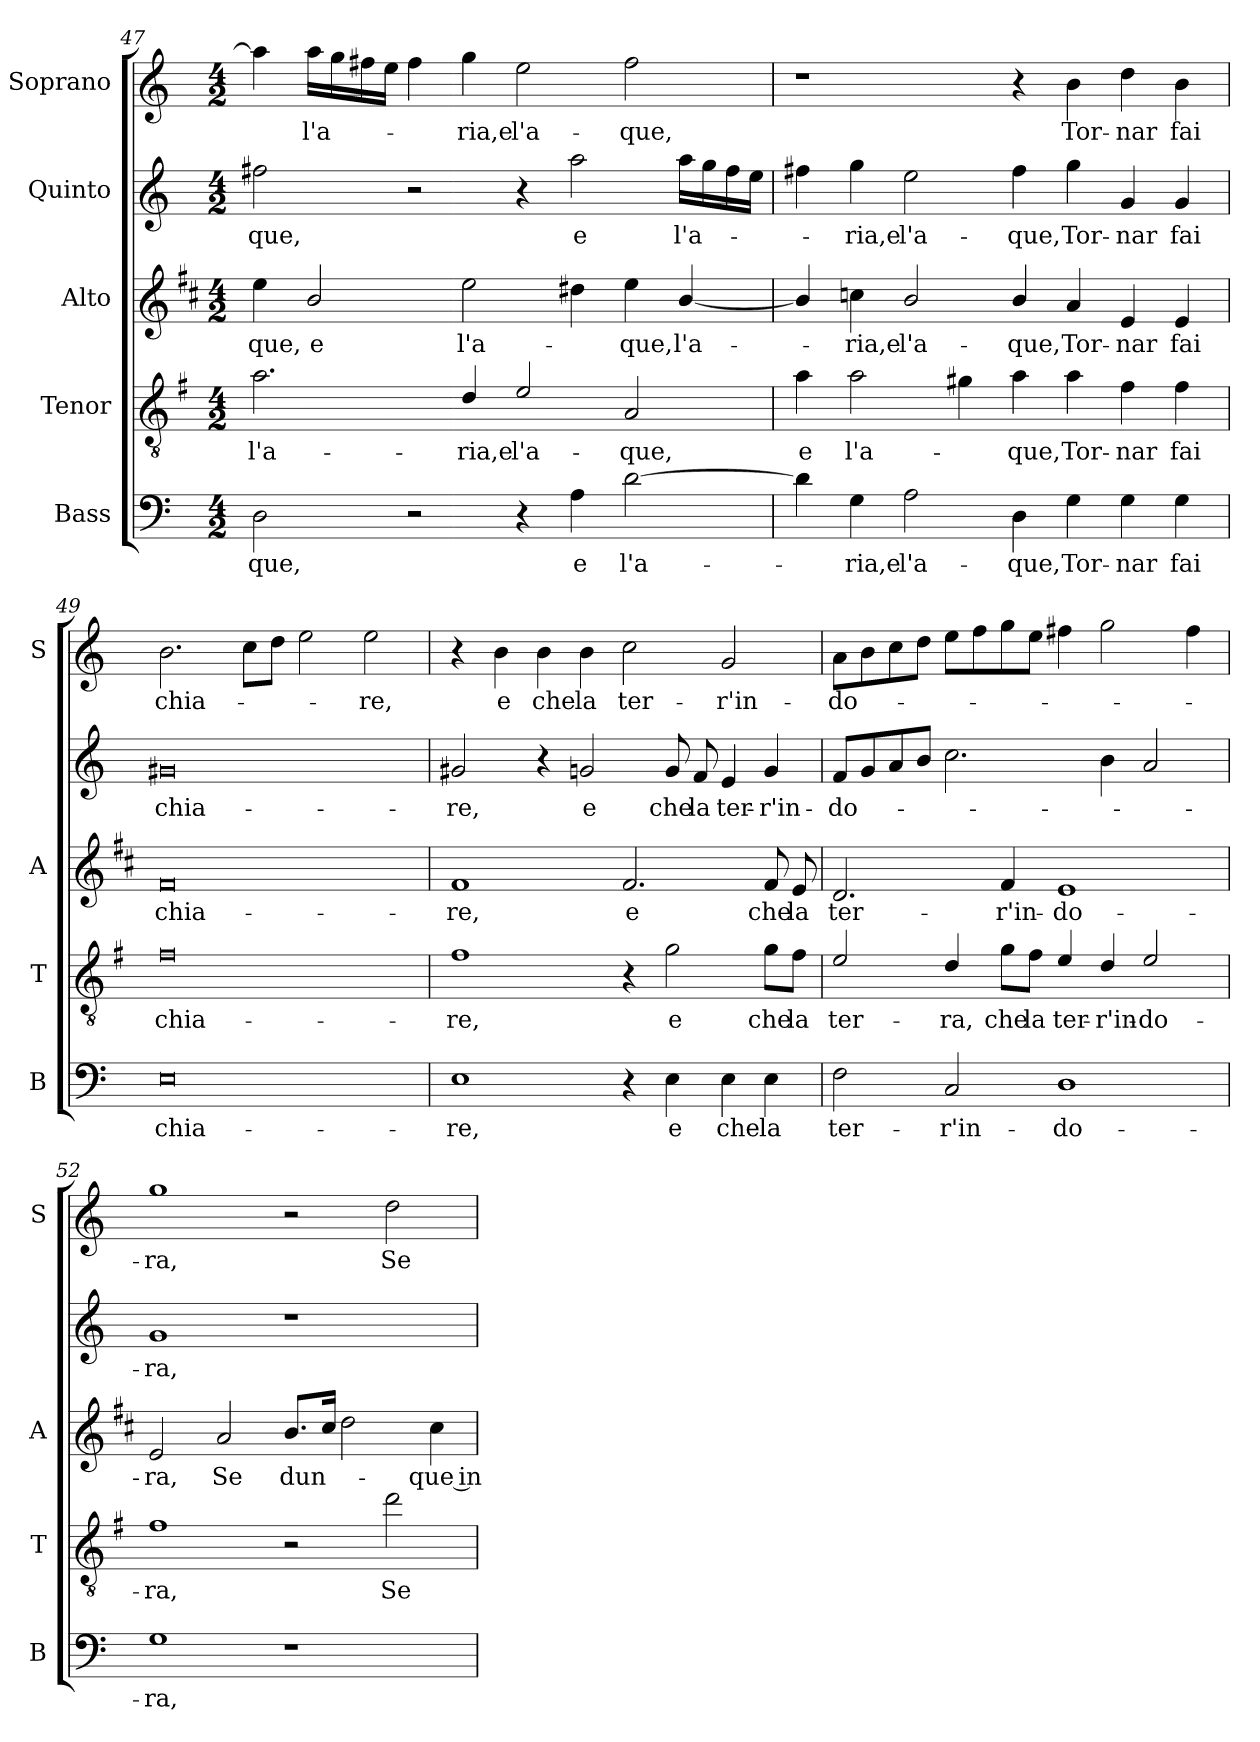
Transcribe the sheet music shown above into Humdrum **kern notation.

**kern	**text	**kern	**text	**kern	**text	**kern	**text	**kern	**text
*part5	*part5	*part4	*part4	*part3	*part3	*part2	*part2	*part1	*part1
*staff5	*staff5	*staff4	*staff4	*staff3	*staff3	*staff2	*staff2	*staff1	*staff1
*I"Bass	*	*I"Tenor	*	*I"Alto	*	*I"Quinto	*	*I"Soprano	*
*I'B	*	*I'T	*	*I'A	*	*	*	*I'S	*
!!LO:LB:g=z
*clefF4	*	*clefGv2	*	*clefG2	*	*clefG2	*	*clefG2	*
*	*	*ITrd4c7	*	*ITrd1c2	*	*	*	*	*
*k[]	*	*k[]	*	*k[]	*	*k[]	*	*k[]	*
*C:	*	*C:	*	*C:	*	*C:	*	*C:	*
*M4/2	*	*M4/2	*	*M4/2	*	*M4/2	*	*M4/2	*
=47	=47	=47	=47	=47	=47	=47	=47	=47	=47
!	!LO:LY:b	!	!LO:LY:b	!	!LO:LY:b	!	!LO:LY:b	!	!
2D\	-que,	2.d\	l'a-	4dd\	-que,	2ff#X\	-que,	4aa\]	.
!	!	!	!	!	!LO:LY:b	!	!	!	!LO:LY:b
.	.	.	.	2a/	e	.	.	16aa\LL	l'a-
.	.	.	.	.	.	.	.	16gg\	.
.	.	.	.	.	.	.	.	16ff#X\	.
.	.	.	.	.	.	.	.	16ee\JJ	.
2r	.	.	.	.	.	2r	.	4ff#\	.
!	!	!	!LO:LY:b	!	!LO:LY:b	!	!	!	!LO:LY:b
.	.	4G/	-ria,e	2dd\	l'a-	.	.	4gg\	-ria,e
!	!	!	!LO:LY:b	!	!	!	!	!	!LO:LY:b
4r	.	2A/	l'a-	.	.	4r	.	2ee\	l'a-
!	!LO:LY:b	!	!	!	!	!	!LO:LY:b	!	!
4A\	e	.	.	4cc#X\	.	2aa\	e	.	.
!	!LO:LY:b	!	!LO:LY:b	!	!LO:LY:b	!	!	!	!LO:LY:b
[2d\	l'a-	2D/	-que,	4dd\	-que,	.	.	2ff#\	-que,
!	!	!	!	!	!LO:LY:b	!	!LO:LY:b	!	!
.	.	.	.	[4a/	l'a-	16aa\LL	l'a-	.	.
.	.	.	.	.	.	16gg\	.	.	.
.	.	.	.	.	.	16ff#\	.	.	.
.	.	.	.	.	.	16ee\JJ	.	.	.
=48	=48	=48	=48	=48	=48	=48	=48	=48	=48
!	!	!	!LO:LY:b	!	!	!	!	!	!
4d\]	.	4d\	e	4a/]	.	4ff#X\	.	1r	.
!	!LO:LY:b	!	!LO:LY:b	!	!LO:LY:b	!	!LO:LY:b	!	!
4G\	-ria,e	2d\	l'a-	4b-X\	-ria,e	4gg\	-ria,e	.	.
!	!LO:LY:b	!	!	!	!LO:LY:b	!	!LO:LY:b	!	!
2A\	l'a-	.	.	2a/	l'a-	2ee\	l'a-	.	.
.	.	4c#X\	.	.	.	.	.	.	.
!	!LO:LY:b	!	!LO:LY:b	!	!LO:LY:b	!	!LO:LY:b	!	!
4D\	-que,	4d\	-que,	4a/	-que,	4ff#\	-que,	4r	.
!	!LO:LY:b	!	!LO:LY:b	!	!LO:LY:b	!	!LO:LY:b	!	!LO:LY:b
4G\	Tor-	4d\	Tor-	4g/	Tor-	4gg\	Tor-	4b\	Tor-
!	!LO:LY:b	!	!LO:LY:b	!	!LO:LY:b	!	!LO:LY:b	!	!LO:LY:b
4G\	-nar	4B\	-nar	4d/	-nar	4g/	-nar	4dd\	-nar
!	!LO:LY:b	!	!LO:LY:b	!	!LO:LY:b	!	!LO:LY:b	!	!LO:LY:b
4G\	fai	4B\	fai	4d/	fai	4g/	fai	4b\	fai
=49	=49	=49	=49	=49	=49	=49	=49	=49	=49
!	!LO:LY:b	!	!LO:LY:b	!	!LO:LY:b	!	!LO:LY:b	!	!LO:LY:b
0E	chia-	0B	chia-	0e	chia-	0g#X	chia-	2.b\	chia-
.	.	.	.	.	.	.	.	8cc\L	.
.	.	.	.	.	.	.	.	8dd\J	.
.	.	.	.	.	.	.	.	2ee\	.
!	!	!	!	!	!	!	!	!	!LO:LY:b
.	.	.	.	.	.	.	.	2ee\	-re,
!!LO:PB:g=z
=50	=50	=50	=50	=50	=50	=50	=50	=50	=50
!	!LO:LY:b	!	!LO:LY:b	!	!LO:LY:b	!	!LO:LY:b	!	!
1E	-re,	1B	-re,	1e	-re,	2g#X/	-re,	4r	.
!	!	!	!	!	!	!	!	!	!LO:LY:b
.	.	.	.	.	.	.	.	4b\	e
!	!	!	!	!	!	!	!	!	!LO:LY:b
.	.	.	.	.	.	4r	.	4b\	che
!	!	!	!	!	!	!	!LO:LY:b	!	!LO:LY:b
.	.	.	.	.	.	2gn/	e	4b\	la
!	!	!	!	!	!LO:LY:b	!	!	!	!LO:LY:b
4r	.	4r	.	2.e/	e	.	.	2cc\	ter-
!	!LO:LY:b	!	!LO:LY:b	!	!	!	!LO:LY:b	!	!
4E\	e	2c\	e	.	.	8g/	che	.	.
!	!	!	!	!	!	!	!LO:LY:b	!	!
.	.	.	.	.	.	8f/	la	.	.
!	!LO:LY:b	!	!	!	!	!	!LO:LY:b	!	!LO:LY:b
4E\	che	.	.	.	.	4e/	ter-	2g/	-r'in-
!	!LO:LY:b	!	!LO:LY:b	!	!LO:LY:b	!	!LO:LY:b	!	!
4E\	la	8c\L	che	8e/	che	4g/	-r'in-	.	.
!	!	!	!LO:LY:b	!	!LO:LY:b	!	!	!	!
.	.	8B\J	la	8d/	la	.	.	.	.
=51	=51	=51	=51	=51	=51	=51	=51	=51	=51
!	!LO:LY:b	!	!LO:LY:b	!	!LO:LY:b	!	!LO:LY:b	!	!LO:LY:b
2F\	ter-	2A/	ter-	2.c/	ter-	8f/L	-do-	8a\L	-do-
.	.	.	.	.	.	8g/	.	8b\	.
.	.	.	.	.	.	8a/	.	8cc\	.
.	.	.	.	.	.	8b/J	.	8dd\J	.
!	!LO:LY:b	!	!LO:LY:b	!	!	!	!	!	!
2C/	-r'in-	4G/	-ra,	.	.	2.cc\	.	8ee\L	.
.	.	.	.	.	.	.	.	8ff\	.
!	!	!	!LO:LY:b	!	!LO:LY:b	!	!	!	!
.	.	8c\L	che	4e/	-r'in-	.	.	8gg\	.
!	!	!	!LO:LY:b	!	!	!	!	!	!
.	.	8B\J	la	.	.	.	.	8ee\J	.
!	!LO:LY:b	!	!LO:LY:b	!	!LO:LY:b	!	!	!	!
1D	-do-	4A/	ter-	1d	-do-	.	.	4ff#X\	.
!	!	!	!LO:LY:b	!	!	!	!	!	!
.	.	4G/	-r'in-	.	.	4b\	.	2gg\	.
!	!	!	!LO:LY:b	!	!	!	!	!	!
.	.	2A/	-do-	.	.	2a/	.	.	.
.	.	.	.	.	.	.	.	4ff#\	.
=52	=52	=52	=52	=52	=52	=52	=52	=52	=52
!	!LO:LY:b	!	!LO:LY:b	!	!LO:LY:b	!	!LO:LY:b	!	!LO:LY:b
1G	-ra,	1B	-ra,	2d/	-ra,	1g	-ra,	1gg	-ra,
!	!	!	!	!	!LO:LY:b	!	!	!	!
.	.	.	.	2g/	Se	.	.	.	.
!	!	!	!	!	!LO:LY:b	!	!	!	!
1r	.	2r	.	8.a/L	dun-	1r	.	2r	.
.	.	.	.	16b/Jk	.	.	.	.	.
.	.	.	.	2cc\	.	.	.	.	.
!	!	!	!LO:LY:b	!	!	!	!	!	!LO:LY:b
.	.	2g\	Se	.	.	.	.	2dd\	Se
!	!	!	!	!	!LO:LY:b	!	!	!	!
.	.	.	.	4b\	-que in	.	.	.	.
=	=	=	=	=	=	=	=	=	=
*-	*-	*-	*-	*-	*-	*-	*-	*-	*-
